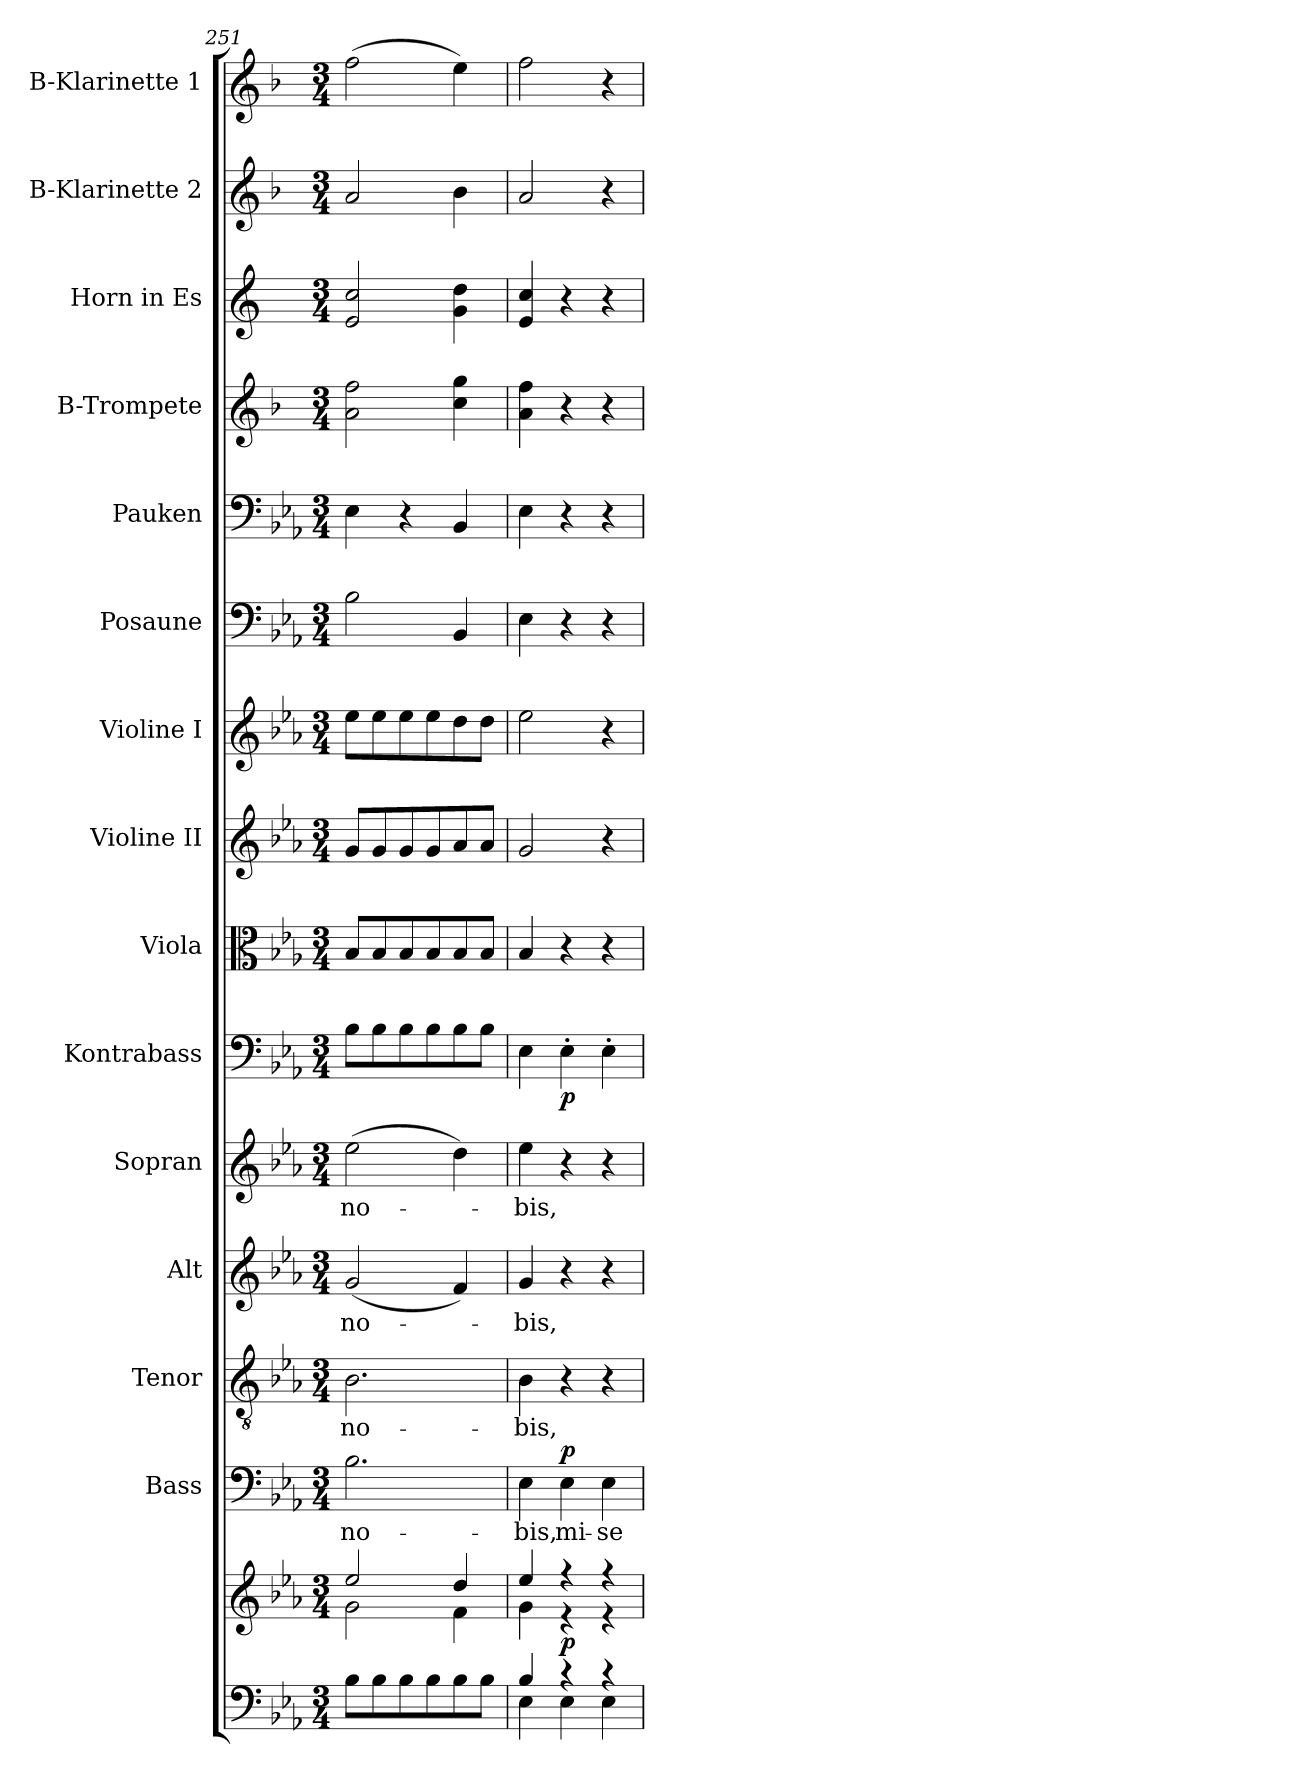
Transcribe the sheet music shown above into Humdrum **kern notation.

**kern	**kern	**dynam	**kern	**text	**dynam	**kern	**text	**kern	**text	**kern	**text	**kern	**dynam	**kern	**kern	**kern	**kern	**kern	**kern	**kern	**kern	**kern
*part15	*part15	*part15	*part14	*part14	*part14	*part13	*part13	*part12	*part12	*part11	*part11	*part10	*part10	*part9	*part8	*part7	*part6	*part5	*part4	*part3	*part2	*part1
*staff16	*staff15	*staff15/16	*staff14	*staff14	*staff14	*staff13	*staff13	*staff12	*staff12	*staff11	*staff11	*staff10	*staff10	*staff9	*staff8	*staff7	*staff6	*staff5	*staff4	*staff3	*staff2	*staff1
*	*	*	*I"Bass	*	*	*I"Tenor	*	*I"Alt	*	*I"Sopran	*	*I"Kontrabass	*	*I"Viola	*I"Violine II	*I"Violine I	*I"Posaune	*I"Pauken	*I"B-Trompete	*I"Horn in Es	*I"B-Klarinette 2	*I"B-Klarinette 1
*	*	*	*I'B.	*	*	*I'T.	*	*I'A.	*	*I'S.	*	*I'Kb.	*	*I'Vla.	*I'Vl. II	*I'Vl. I	*I'Pos.	*I'Pk.	*I'B Trp.	*	*I'B Kl. 2	*I'B Kl. 1
*clefF4	*clefG2	*	*clefF4	*	*	*clefGv2	*	*clefG2	*	*clefG2	*	*clefF4	*	*clefC3	*clefG2	*clefG2	*clefF4	*clefF4	*clefG2	*clefG2	*clefG2	*clefG2
*	*	*	*	*	*	*	*	*	*	*	*	*ITrd7c12	*	*	*	*	*	*	*ITrd1c2	*ITrd5c9	*ITrd1c2	*ITrd1c2
*k[b-e-a-]	*k[b-e-a-]	*	*k[b-e-a-]	*	*	*k[b-e-a-]	*	*k[b-e-a-]	*	*k[b-e-a-]	*	*k[b-e-a-]	*	*k[b-e-a-]	*k[b-e-a-]	*k[b-e-a-]	*k[b-e-a-]	*k[b-e-a-]	*k[b-e-a-]	*k[b-e-a-]	*k[b-e-a-]	*k[b-e-a-]
*E-:	*E-:	*	*E-:	*	*	*E-:	*	*E-:	*	*E-:	*	*E-:	*	*E-:	*E-:	*E-:	*E-:	*E-:	*E-:	*E-:	*E-:	*E-:
*M3/4	*M3/4	*	*M3/4	*	*	*M3/4	*	*M3/4	*	*M3/4	*	*M3/4	*	*M3/4	*M3/4	*M3/4	*M3/4	*M3/4	*M3/4	*M3/4	*M3/4	*M3/4
=251	=251	=251	=251	=251	=251	=251	=251	=251	=251	=251	=251	=251	=251	=251	=251	=251	=251	=251	=251	=251	=251	=251
*	*^	*	*	*	*	*	*	*	*	*	*	*	*	*	*	*	*	*	*	*	*	*
!	!	!	!	!	!LO:LY:b	!	!	!LO:LY:b	!	!LO:LY:b	!	!LO:LY:b	!	!	!	!	!	!	!	!	!	!	!
8B-\L	2ee-/	2g\	.	2.B-\	no-	.	2.B-\	no-	(<2g/	no-	(>2ee-\	no-	8BB-\L	.	8B-/L	8g/L	8ee-\L	2B-\	4E-\	2g\ 2ee-\	2G/ 2e-/	2g/	(>2ee-\
8B-\	.	.	.	.	.	.	.	.	.	.	.	.	8BB-\	.	8B-/	8g/	8ee-\	.	.	.	.	.	.
8B-\	.	.	.	.	.	.	.	.	.	.	.	.	8BB-\	.	8B-/	8g/	8ee-\	.	4r	.	.	.	.
8B-\	.	.	.	.	.	.	.	.	.	.	.	.	8BB-\	.	8B-/	8g/	8ee-\	.	.	.	.	.	.
8B-\	4dd/	4f\	.	.	.	.	.	.	4f/)	.	4dd\)	.	8BB-\	.	8B-/	8a-/	8dd\	4BB-/	4BB-/	4b-\ 4ff\	4B-\ 4f\	4a-\	4dd\)
8B-\J	.	.	.	.	.	.	.	.	.	.	.	.	8BB-\J	.	8B-/J	8a-/J	8dd\J	.	.	.	.	.	.
=252	=252	=252	=252	=252	=252	=252	=252	=252	=252	=252	=252	=252	=252	=252	=252	=252	=252	=252	=252	=252	=252	=252	=252
*^	*	*	*	*	*	*	*	*	*	*	*	*	*	*	*	*	*	*	*	*	*	*	*
!	!	!	!	!	!	!LO:LY:b	!	!	!LO:LY:b	!	!LO:LY:b	!	!LO:LY:b	!	!	!	!	!	!	!	!	!	!	!
4B-/	4E-\	4ee-/	4g\	.	4E-\	-bis,	.	4B-\	-bis,	4g/	-bis,	4ee-\	-bis,	4EE-\	.	4B-/	2g/	2ee-\	4E-\	4E-\	4g\ 4ee-\	4G/ 4e-/	2g/	2ee-\
!	!	!	!	!LO:DY:b	!	!LO:LY:b	!LO:DY:a	!	!	!	!	!	!	!	!LO:DY:b	!	!	!	!	!	!	!	!	!
4rc	4E-\	4r	4r	p	4E-\	mi-	p	4r	.	4r	.	4r	.	4EE-'>\	p	4r	.	.	4r	4r	4r	4r	.	.
!	!	!	!	!	!	!LO:LY:b	!	!	!	!	!	!	!	!	!	!	!	!	!	!	!	!	!	!
4rc	4E-\	4r	4r	.	4E-\	-se-	.	4r	.	4r	.	4r	.	4EE-'>\	.	4r	4r	4r	4r	4r	4r	4r	4r	4r
*v	*v	*	*	*	*	*	*	*	*	*	*	*	*	*	*	*	*	*	*	*	*	*	*	*
*	*v	*v	*	*	*	*	*	*	*	*	*	*	*	*	*	*	*	*	*	*	*	*	*
=	=	=	=	=	=	=	=	=	=	=	=	=	=	=	=	=	=	=	=	=	=	=
*-	*-	*-	*-	*-	*-	*-	*-	*-	*-	*-	*-	*-	*-	*-	*-	*-	*-	*-	*-	*-	*-	*-
